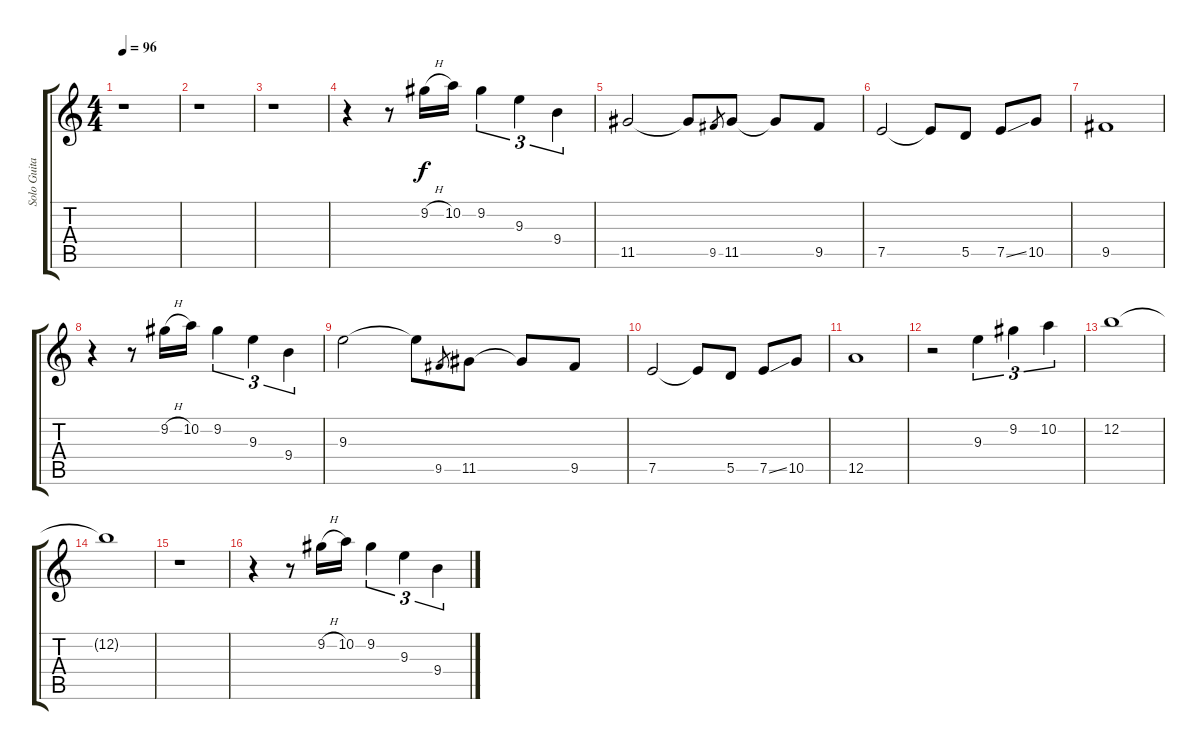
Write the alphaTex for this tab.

\track ("Solo Guitar" "Solo Guita") {instrument overdrivenguitar}
\staff {score tabs}
\tuning (E4 B3 G3 D3 A2 E2) {hide}
\ts (4 4)
\tempo 96
\clef g2
\ks c
r.1{dy f} |
r.1 |
r.1 |
r.4 r.8 9.2{h}.16 10.2.16 9.2.4{tu (3 2)} 9.3.4{tu (3 2)} 9.4.4{tu (3 2)} |
11.5.2 11.5{t}.8 9.5.8{gr} 11.5.8 11.5{t}.8 9.5.8 |
7.5.2 7.5{t}.8 5.5.8 7.5{ss}.8 10.5.8 |
9.5.1 |
r.4 r.8 9.2{h}.16 10.2.16 9.2.4{tu (3 2)} 9.3.4{tu (3 2)} 9.4.4{tu (3 2)} |
9.3.2 9.3{t}.8 9.5.8{gr} 11.5.8 11.5{t}.8 9.5.8 |
7.5.2 7.5{t}.8 5.5.8 7.5{ss}.8 10.5.8 |
12.5.1 |
r.2 9.3.4{tu (3 2)} 9.2.4{tu (3 2)} 10.2.4{tu (3 2)} |
12.2.1 |
12.2{t}.1 |
r.1 |
r.4 r.8 9.2{h}.16 10.2.16 9.2.4{tu (3 2)} 9.3.4{tu (3 2)} 9.4.4{tu (3 2)}
